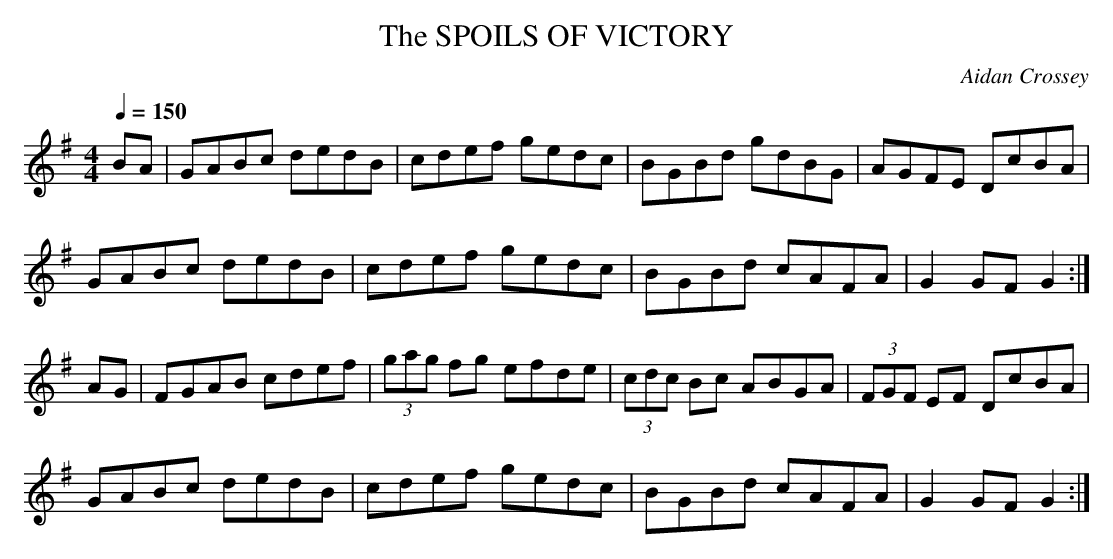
X:1
T: SPOILS OF VICTORY, The
C:Aidan Crossey
Q:1/4=150
M: 4/4
L: 1/8
K: G Major
BA|GABc dedB|cdef gedc|BGBd gdBG|AGFE DcBA|
GABc dedB|cdef gedc|BGBd cAFA|G2 GF G2:|
AG|FGAB cdef|(3gag fg efde|(3cdc Bc ABGA|(3FGF EF DcBA|
GABc dedB|cdef gedc|BGBd cAFA|G2 GF G2:|
\'a0
